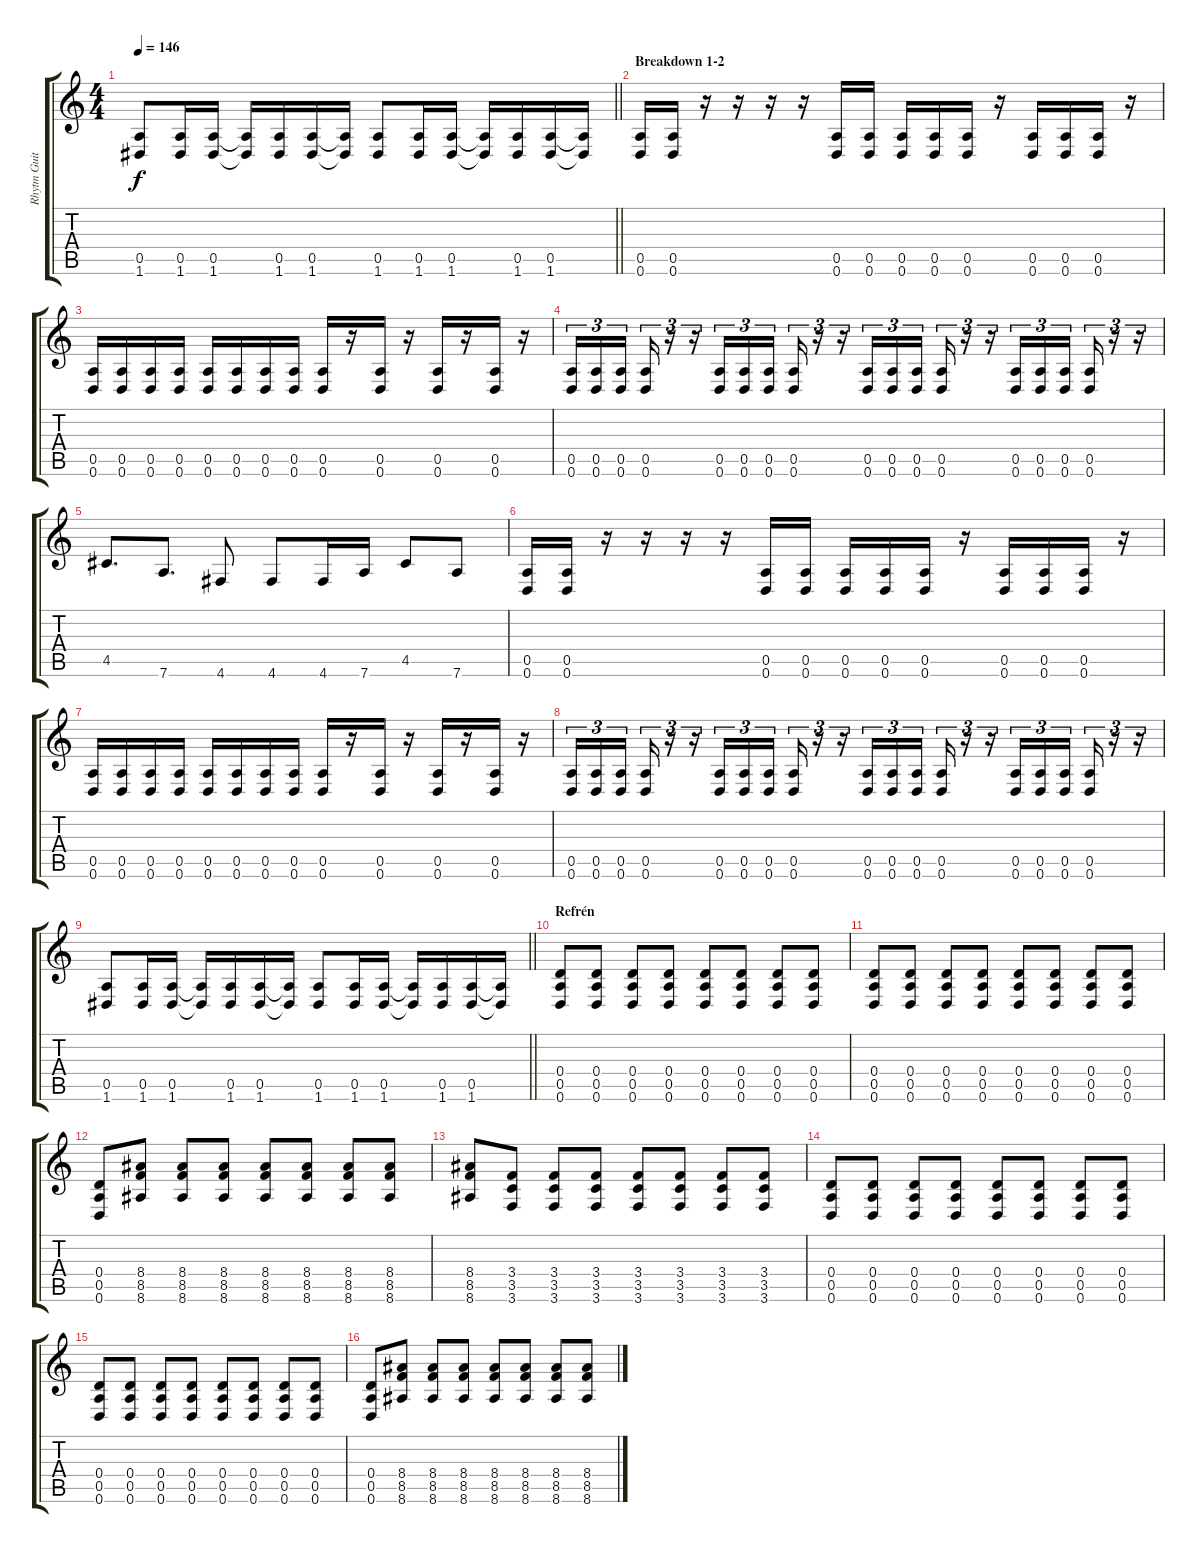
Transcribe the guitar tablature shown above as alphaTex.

\track ("Rhytm Guitar" "Rhytm Guit") {instrument distortionguitar}
\staff {score tabs}
\tuning (E4 B3 G3 D3 A2 D2) {hide}
\ts (4 4)
\tempo 146
\clef g2
\barLineRight lightlight
\ks c
(0.5 1.6).8{dy f} (0.5 1.6).16 (0.5 1.6).16 (0.5{t} 1.6{t}).16 (0.5 1.6).16 (0.5 1.6).16 (0.5{t} 1.6{t}).16 (0.5 1.6).8 (0.5 1.6).16 (0.5 1.6).16 (0.5{t} 1.6{t}).16 (0.5 1.6).16 (0.5 1.6).16 (0.5{t} 1.6{t}).16 |
\section ("" "Breakdown 1-2")
(0.5 0.6).16 (0.5 0.6).16 r.16 r.16 r.16 r.16 (0.5 0.6).16 (0.5 0.6).16 (0.5 0.6).16 (0.5 0.6).16 (0.5 0.6).16 r.16 (0.5 0.6).16 (0.5 0.6).16 (0.5 0.6).16 r.16 |
(0.5 0.6).16 (0.5 0.6).16 (0.5 0.6).16 (0.5 0.6).16 (0.5 0.6).16 (0.5 0.6).16 (0.5 0.6).16 (0.5 0.6).16 (0.5 0.6).16 r.16 (0.5 0.6).16 r.16 (0.5 0.6).16 r.16 (0.5 0.6).16 r.16 |
(0.5 0.6).16{tu (3 2)} (0.5 0.6).16{tu (3 2)} (0.5 0.6).16{tu (3 2) beam splitsecondary} (0.5 0.6).16{tu (3 2)} r.16{tu (3 2)} r.16{tu (3 2)} (0.5 0.6).16{tu (3 2)} (0.5 0.6).16{tu (3 2)} (0.5 0.6).16{tu (3 2) beam splitsecondary} (0.5 0.6).16{tu (3 2)} r.16{tu (3 2)} r.16{tu (3 2)} (0.5 0.6).16{tu (3 2)} (0.5 0.6).16{tu (3 2)} (0.5 0.6).16{tu (3 2) beam splitsecondary} (0.5 0.6).16{tu (3 2)} r.16{tu (3 2)} r.16{tu (3 2)} (0.5 0.6).16{tu (3 2)} (0.5 0.6).16{tu (3 2)} (0.5 0.6).16{tu (3 2) beam splitsecondary} (0.5 0.6).16{tu (3 2)} r.16{tu (3 2)} r.16{tu (3 2)} |
4.5.8{d} 7.6.8{d} 4.6.8 4.6.8 4.6.16 7.6.16 4.5.8 7.6.8 |
(0.5 0.6).16 (0.5 0.6).16 r.16 r.16 r.16 r.16 (0.5 0.6).16 (0.5 0.6).16 (0.5 0.6).16 (0.5 0.6).16 (0.5 0.6).16 r.16 (0.5 0.6).16 (0.5 0.6).16 (0.5 0.6).16 r.16 |
(0.5 0.6).16 (0.5 0.6).16 (0.5 0.6).16 (0.5 0.6).16 (0.5 0.6).16 (0.5 0.6).16 (0.5 0.6).16 (0.5 0.6).16 (0.5 0.6).16 r.16 (0.5 0.6).16 r.16 (0.5 0.6).16 r.16 (0.5 0.6).16 r.16 |
(0.5 0.6).16{tu (3 2)} (0.5 0.6).16{tu (3 2)} (0.5 0.6).16{tu (3 2) beam splitsecondary} (0.5 0.6).16{tu (3 2)} r.16{tu (3 2)} r.16{tu (3 2)} (0.5 0.6).16{tu (3 2)} (0.5 0.6).16{tu (3 2)} (0.5 0.6).16{tu (3 2) beam splitsecondary} (0.5 0.6).16{tu (3 2)} r.16{tu (3 2)} r.16{tu (3 2)} (0.5 0.6).16{tu (3 2)} (0.5 0.6).16{tu (3 2)} (0.5 0.6).16{tu (3 2) beam splitsecondary} (0.5 0.6).16{tu (3 2)} r.16{tu (3 2)} r.16{tu (3 2)} (0.5 0.6).16{tu (3 2)} (0.5 0.6).16{tu (3 2)} (0.5 0.6).16{tu (3 2) beam splitsecondary} (0.5 0.6).16{tu (3 2)} r.16{tu (3 2)} r.16{tu (3 2)} |
\barLineRight lightlight
(0.5 1.6).8 (0.5 1.6).16 (0.5 1.6).16 (0.5{t} 1.6{t}).16 (0.5 1.6).16 (0.5 1.6).16 (0.5{t} 1.6{t}).16 (0.5 1.6).8 (0.5 1.6).16 (0.5 1.6).16 (0.5{t} 1.6{t}).16 (0.5 1.6).16 (0.5 1.6).16 (0.5{t} 1.6{t}).16 |
\section ("" "Refrén")
(0.4 0.5 0.6).8 (0.4 0.5 0.6).8 (0.4 0.5 0.6).8 (0.4 0.5 0.6).8 (0.4 0.5 0.6).8 (0.4 0.5 0.6).8 (0.4 0.5 0.6).8 (0.4 0.5 0.6).8 |
(0.4 0.5 0.6).8 (0.4 0.5 0.6).8 (0.4 0.5 0.6).8 (0.4 0.5 0.6).8 (0.4 0.5 0.6).8 (0.4 0.5 0.6).8 (0.4 0.5 0.6).8 (0.4 0.5 0.6).8 |
(0.4 0.5 0.6).8 (8.4 8.5 8.6).8 (8.4 8.5 8.6).8 (8.4 8.5 8.6).8 (8.4 8.5 8.6).8 (8.4 8.5 8.6).8 (8.4 8.5 8.6).8 (8.4 8.5 8.6).8 |
(8.4 8.5 8.6).8 (3.4 3.5 3.6).8 (3.4 3.5 3.6).8 (3.4 3.5 3.6).8 (3.4 3.5 3.6).8 (3.4 3.5 3.6).8 (3.4 3.5 3.6).8 (3.4 3.5 3.6).8 |
(0.4 0.5 0.6).8 (0.4 0.5 0.6).8 (0.4 0.5 0.6).8 (0.4 0.5 0.6).8 (0.4 0.5 0.6).8 (0.4 0.5 0.6).8 (0.4 0.5 0.6).8 (0.4 0.5 0.6).8 |
(0.4 0.5 0.6).8 (0.4 0.5 0.6).8 (0.4 0.5 0.6).8 (0.4 0.5 0.6).8 (0.4 0.5 0.6).8 (0.4 0.5 0.6).8 (0.4 0.5 0.6).8 (0.4 0.5 0.6).8 |
(0.4 0.5 0.6).8 (8.4 8.5 8.6).8 (8.4 8.5 8.6).8 (8.4 8.5 8.6).8 (8.4 8.5 8.6).8 (8.4 8.5 8.6).8 (8.4 8.5 8.6).8 (8.4 8.5 8.6).8
